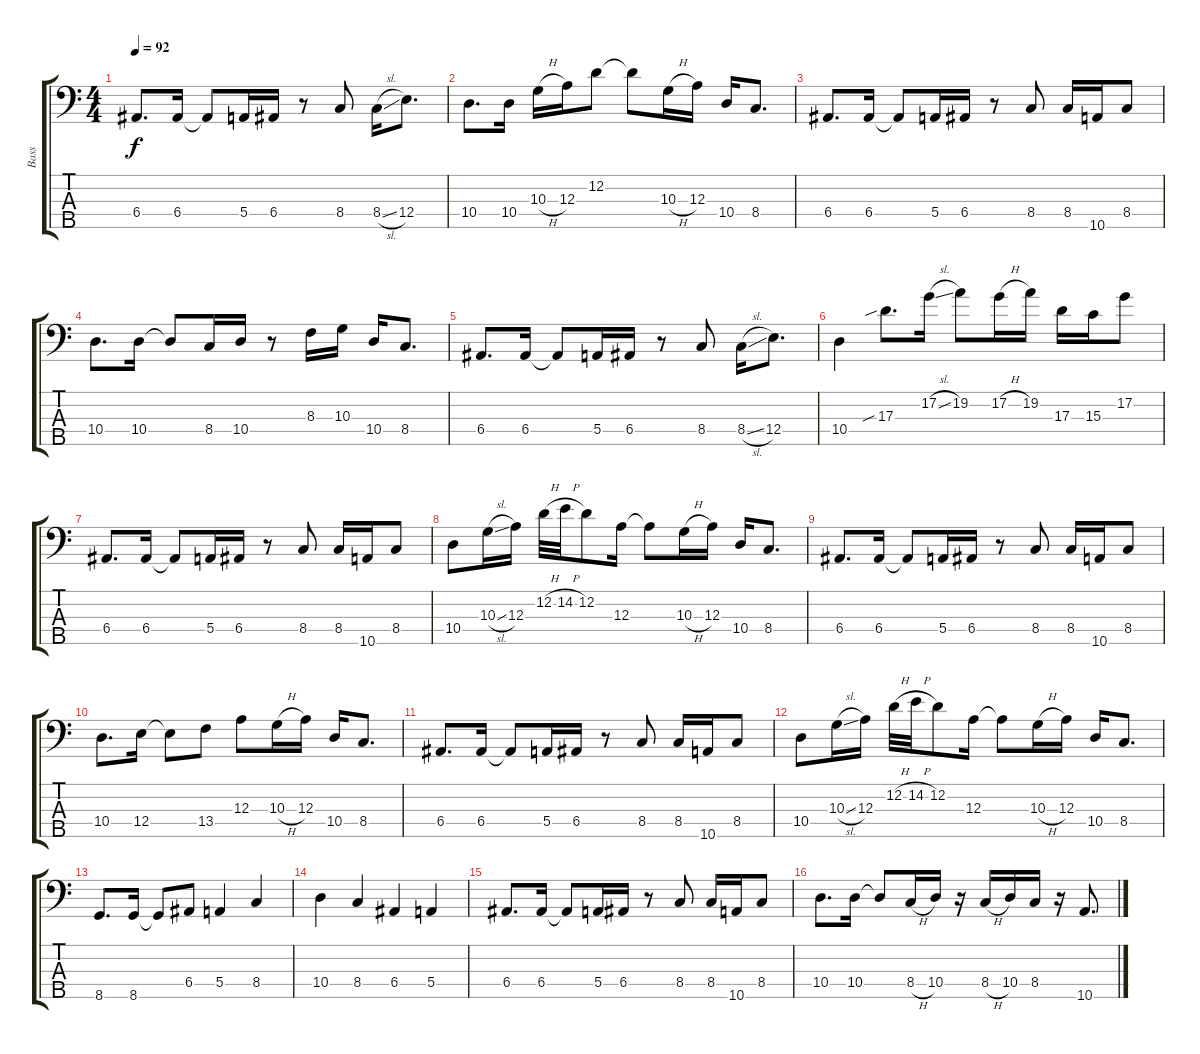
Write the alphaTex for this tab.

\track ("Bass" "Bass") {instrument electricbassfinger}
\staff {score tabs}
\tuning (G2 D2 A1 E1 B0) {hide}
\ts (4 4)
\tempo 92
\clef f4
\ks c
6.4.8{d dy f} 6.4.16 6.4{t}.8 5.4.16 6.4.16 r.8 8.4.8 8.4{sl}.16 12.4.8{d} |
10.4.8{d} 10.4.16 10.3{h}.16 12.3.16 12.2.8 12.2{t}.8 10.3{h}.16 12.3.16 10.4.16 8.4.8{d} |
6.4.8{d} 6.4.16 6.4{t}.8 5.4.16 6.4.16 r.8 8.4.8 8.4.16 10.5.16 8.4.8 |
10.4.8{d} 10.4.16 10.4{t}.8 8.4.16 10.4.16 r.8 8.3.16 10.3.16 10.4.16 8.4.8{d} |
6.4.8{d} 6.4.16 6.4{t}.8 5.4.16 6.4.16 r.8 8.4.8 8.4{sl}.16 12.4.8{d} |
10.4.4 17.3{sib}.8{d} 17.2{sl}.16 19.2.8 17.2{h}.16 19.2.16 17.3.16 15.3.16 17.2.8 |
6.4.8{d} 6.4.16 6.4{t}.8 5.4.16 6.4.16 r.8 8.4.8 8.4.16 10.5.16 8.4.8 |
10.4.8 10.3{sl}.16 12.3.16 12.2{h}.32 14.2{h}.32 12.2.8 12.3.16 12.3{t}.8 10.3{h}.16 12.3.16 10.4.16 8.4.8{d} |
6.4.8{d} 6.4.16 6.4{t}.8 5.4.16 6.4.16 r.8 8.4.8 8.4.16 10.5.16 8.4.8 |
10.4.8{d} 12.4.16 12.4{t}.8 13.4.8 12.3.8 10.3{h}.16 12.3.16 10.4.16 8.4.8{d} |
6.4.8{d} 6.4.16 6.4{t}.8 5.4.16 6.4.16 r.8 8.4.8 8.4.16 10.5.16 8.4.8 |
10.4.8 10.3{sl}.16 12.3.16 12.2{h}.32 14.2{h}.32 12.2.8 12.3.16 12.3{t}.8 10.3{h}.16 12.3.16 10.4.16 8.4.8{d} |
8.5.8{d} 8.5.16 8.5{t}.8 6.4.8 5.4.4 8.4.4 |
10.4.4 8.4.4 6.4.4 5.4.4 |
6.4.8{d} 6.4.16 6.4{t}.8 5.4.16 6.4.16 r.8 8.4.8 8.4.16 10.5.16 8.4.8 |
10.4.8{d} 10.4.16 10.4{t}.8 8.4{h}.16 10.4.16 r.16 8.4{h}.16 10.4.16 8.4.16 r.16 10.5.8{d}
